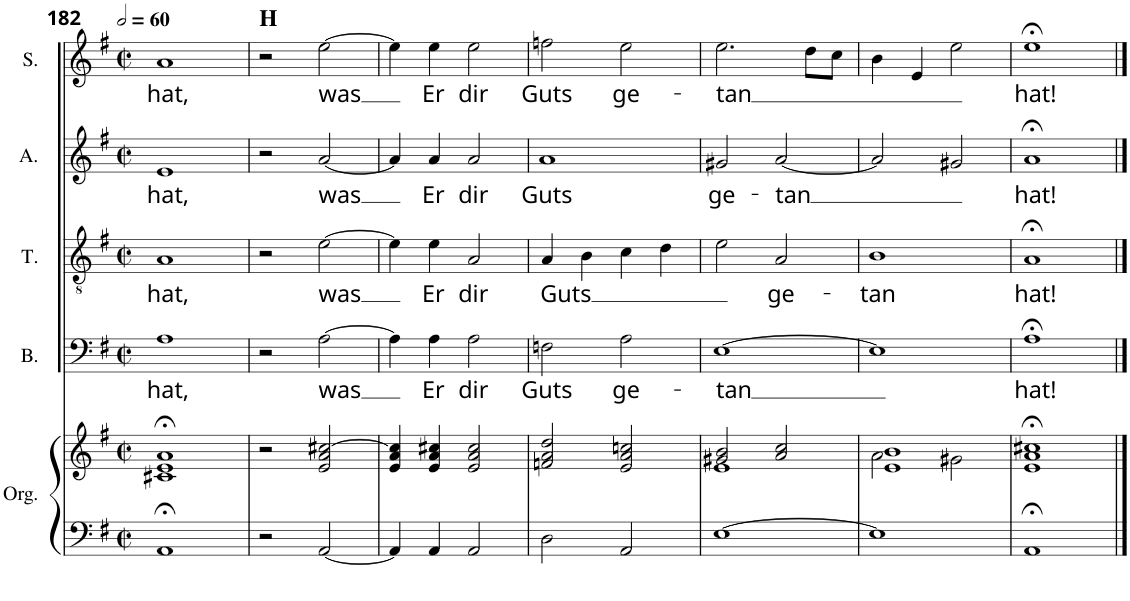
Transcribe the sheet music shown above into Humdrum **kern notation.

**kern	**kern	**kern	**text	**kern	**text	**kern	**text	**kern	**text
*part5	*part5	*part4	*part4	*part3	*part3	*part2	*part2	*part1	*part1
*staff6	*staff5	*staff4	*staff4	*staff3	*staff3	*staff2	*staff2	*staff1	*staff1
*I"Orgue	*	*I"Basse	*	*I"Ténor	*	*I"Alto	*	*I"Soprano	*
*I'Org.	*	*I'B.	*	*I'T.	*	*I'A.	*	*I'S.	*
!!LO:PB:g=z
*clefF4	*clefG2	*clefF4	*	*clefGv2	*	*clefG2	*	*clefG2	*
*k[f#]	*k[f#]	*k[f#]	*	*k[f#]	*	*k[f#]	*	*k[f#]	*
*M2/2	*M2/2	*M2/2	*	*M2/2	*	*M2/2	*	*M2/2	*
*met(c|)	*met(c|)	*met(c|)	*	*met(c|)	*	*met(c|)	*	*met(c|)	*
*MM120	*MM120	*MM120	*	*MM120	*	*MM120	*	*MM120	*
=182	=182	=182	=182	=182	=182	=182	=182	=182	=182
!	!	!	!LO:LY:b	!	!LO:LY:b	!	!LO:LY:b	!	!LO:LY:b
1AA;<	1c#X;< 1e;< 1a;<	1A	hat,	1A	hat,	1e	hat,	1a	hat,
=183	=183	=183	=183	=183	=183	=183	=183	=183	=183
!	!	!	!	!	!	!	!	!LO:TX:a:B:t=H	!
2r	2r	2r	.	2r	.	2r	.	2r	.
!	!	!	!LO:LY:b	!	!LO:LY:b	!	!LO:LY:b	!	!LO:LY:b
[2AA/	2e/ 2a/ [2cc#X/	[2A\	was	[2e\	was	[2a/	was	[2ee\	was
=184	=184	=184	=184	=184	=184	=184	=184	=184	=184
4AA/]	4e/ 4a/ 4cc#/]	4A\]	.	4e\]	.	4a/]	.	4ee\]	.
!	!	!	!LO:LY:b	!	!LO:LY:b	!	!LO:LY:b	!	!LO:LY:b
4AA/	4e/ 4a/ 4cc#X/	4A\	Er	4e\	Er	4a/	Er	4ee\	Er
!	!	!	!LO:LY:b	!	!LO:LY:b	!	!LO:LY:b	!	!LO:LY:b
2AA/	2e/ 2a/ 2cc#/	2A\	dir	2A/	dir	2a/	dir	2ee\	dir
=185	=185	=185	=185	=185	=185	=185	=185	=185	=185
!	!	!	!LO:LY:b	!	!LO:LY:b	!	!LO:LY:b	!	!LO:LY:b
2D\	2fn/ 2a/ 2dd/	2Fn\	Guts	4A/	Guts	1a	Guts	2ffn\	Guts
.	.	.	.	4B\	.	.	.	.	.
!	!	!	!LO:LY:b	!	!	!	!	!	!LO:LY:b
2AA/	2e/ 2a/ 2ccn/	2A\	ge-	4c\	.	.	.	2ee\	ge-
.	.	.	.	4d\	.	.	.	.	.
=186	=186	=186	=186	=186	=186	=186	=186	=186	=186
*	*^	*	*	*	*	*	*	*	*
!	!	!	!	!LO:LY:b	!	!	!	!LO:LY:b	!	!LO:LY:b
[1E	2g#X/ 2b/	1e	[1E	-tan	2e\	.	2g#X/	ge-	2.ee\	-tan
!	!	!	!	!	!	!LO:LY:b	!	!LO:LY:b	!	!
.	2a/ 2cc/	.	.	.	2A/	ge-	[2a/	-tan	.	.
.	.	.	.	.	.	.	.	.	8dd\L	.
.	.	.	.	.	.	.	.	.	8cc\J	.
=187	=187	=187	=187	=187	=187	=187	=187	=187	=187	=187
!	!	!	!	!	!	!LO:LY:b	!	!	!	!
1E]	1e 1b	2a\	1E]	.	1B	-tan	2a/]	.	4b\	.
.	.	.	.	.	.	.	.	.	4e/	.
.	.	2g#X\	.	.	.	.	2g#X/	.	2ee\	.
=188	=188	=188	=188	=188	=188	=188	=188	=188	=188	=188
!	!	!	!	!LO:LY:b	!	!LO:LY:b	!	!LO:LY:b	!	!LO:LY:b
*	*v	*v	*	*	*	*	*	*	*	*
1AA;<	1e;< 1a;< 1cc#X;<	1A;<	hat!	1A;<	hat!	1a;<	hat!	1ee;<	hat!
==	==	==	==	==	==	==	==	==	==
*-	*-	*-	*-	*-	*-	*-	*-	*-	*-
